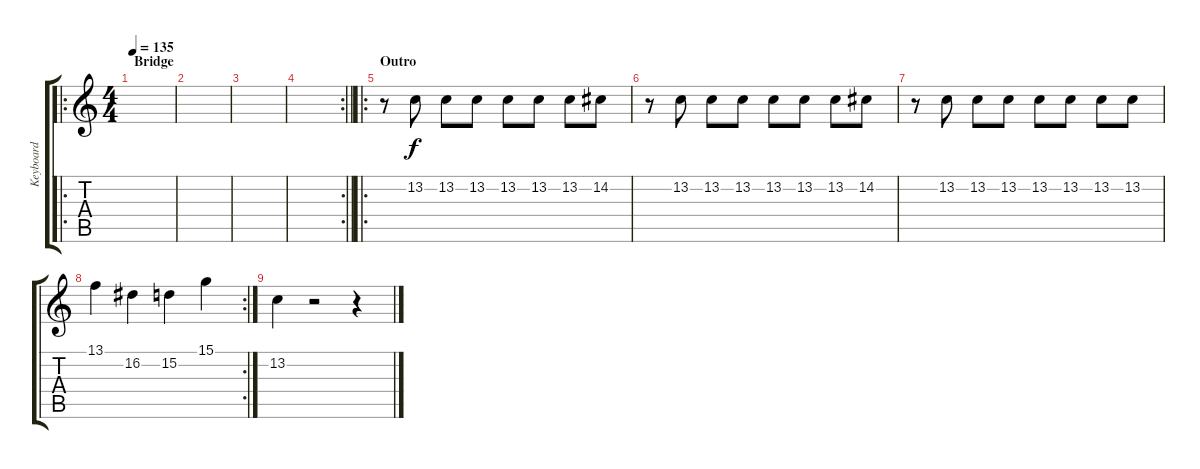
\track ("Keyboard" "Keyboard") {instrument lead1square}
\staff {score tabs}
\tuning (E4 B3 G3 D3 A2 E2) {hide}
\ro
\ts (4 4)
\section ("" "Bridge")
\tempo 135
\clef g2
\ks c
|
|
|
\rc 2
\barLineRight lightlight
|
\ro
\section ("" "Outro")
r.8 13.2.8 13.2.8 13.2.8 13.2.8 13.2.8 13.2.8 14.2.8 |
r.8 13.2.8 13.2.8 13.2.8 13.2.8 13.2.8 13.2.8 14.2.8 |
r.8 13.2.8 13.2.8 13.2.8 13.2.8 13.2.8 13.2.8 13.2.8 |
\rc 2
13.1.4 16.2.4 15.2.4 15.1.4 |
13.2.4 r.2 r.4
